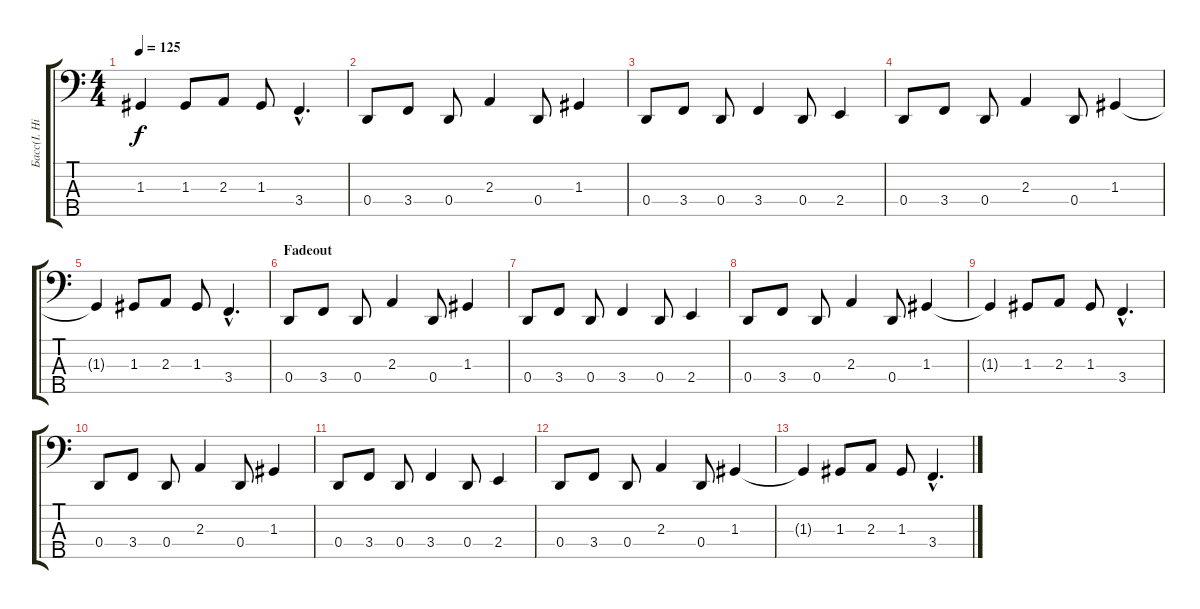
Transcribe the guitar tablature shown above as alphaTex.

\track ("Басс(I. Hill)" "Басс(I. Hi") {instrument electricbasspick}
\staff {score tabs}
\tuning (F2 C2 G1 D1 A0) {hide}
\ts (4 4)
\tempo 125
\clef f4
\ks c
1.3{t}.4{dy f} 1.3.8 2.3.8 1.3.8 3.4{hac}.4{d} |
0.4.8 3.4.8 0.4.8 2.3.4 0.4.8 1.3.4 |
0.4.8 3.4.8 0.4.8 3.4.4 0.4.8 2.4.4 |
0.4.8 3.4.8 0.4.8 2.3.4 0.4.8 1.3.4 |
1.3{t}.4 1.3.8 2.3.8 1.3.8 3.4{hac}.4{d} |
\section ("" "Fadeout")
0.4.8 3.4.8 0.4.8 2.3.4 0.4.8 1.3.4 |
0.4.8 3.4.8 0.4.8 3.4.4 0.4.8 2.4.4 |
0.4.8 3.4.8 0.4.8 2.3.4 0.4.8 1.3.4 |
1.3{t}.4 1.3.8 2.3.8 1.3.8 3.4{hac}.4{d} |
0.4.8 3.4.8 0.4.8 2.3.4 0.4.8 1.3.4 |
0.4.8 3.4.8 0.4.8 3.4.4 0.4.8 2.4.4 |
0.4.8 3.4.8 0.4.8 2.3.4 0.4.8 1.3.4 |
1.3{t}.4 1.3.8 2.3.8 1.3.8 3.4{hac}.4{d}
